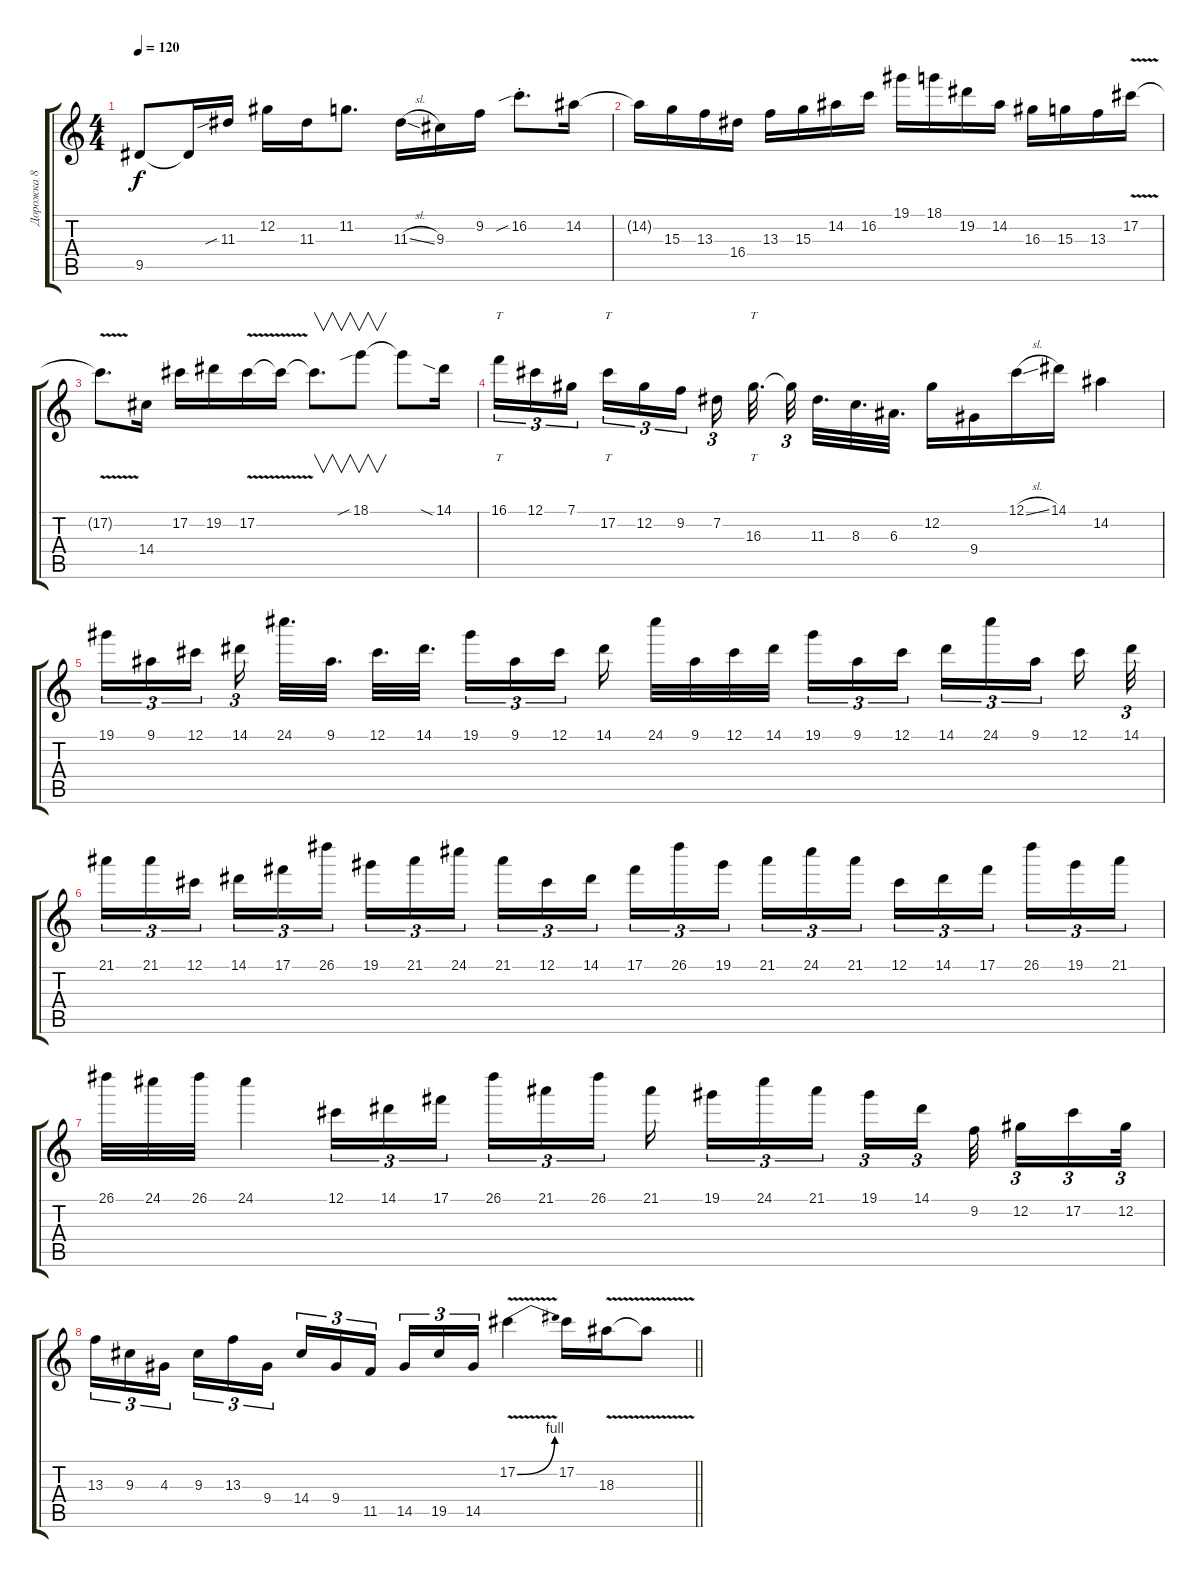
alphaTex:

\track ("Дорожка 8" "Дорожка 8") {instrument distortionguitar}
\staff {score tabs}
\tuning (Db4 Ab3 E3 B2 Gb2 B1) {hide}
\ts (4 4)
\tempo 120
\clef g2
\ks c
9.5{t}.8{dy f} 9.5{t}.16 11.3{sib}.16 12.2.16 11.3.16 11.2.8{d} 11.3{sl}.16 9.3.16 9.2.16 16.2{sib st}.8{d} 14.2.16 |
14.2{t}.16 15.3.16 13.3.16 16.4.16 13.3.16 15.3.16 14.2.16 16.2.16 19.1.16 18.1.16 19.2.16 14.2.16 16.3.16 15.3.16 13.3.16 17.2{v}.16 |
17.2{t}.8{d} 14.4.16 17.2.16 19.2.16 17.2{v}.16 17.2{t}.16 17.2{t}.8{v d} 18.1{sib}.8{v} 18.1{t}.8 14.1{sia}.16 |
16.1.16{tt tu (3 2)} 12.1.16{tu (3 2)} 7.1.16{tu (3 2) beam splitsecondary} 17.2.16{tt tu (3 2)} 12.2.16{tu (3 2)} 9.2.16{tu (3 2)} 7.2.16{tu (3 2) beam splitsecondary} 16.3.32{tt d beam splitsecondary} 16.3{t}.32{tu (3 2) beam splitsecondary} 11.3.32{d} 8.3.32{d} 6.3.32{d} 12.2.16 9.4.16 12.1{sl}.16 14.1.16 14.2.4 |
19.1.16{tu (3 2)} 9.1.16{tu (3 2)} 12.1.16{tu (3 2) beam splitsecondary} 14.1.16{tu (3 2) beam splitsecondary} 24.1.32{d} 9.1.32{d} 12.1.32{d} 14.1.32{d beam splitsecondary} 19.1.16{tu (3 2)} 9.1.16{tu (3 2)} 12.1.16{tu (3 2) beam splitsecondary} 14.1.16 24.1.32 9.1.32 12.1.32 14.1.32{beam splitsecondary} 19.1.16{tu (3 2)} 9.1.16{tu (3 2)} 12.1.16{tu (3 2) beam splitsecondary} 14.1.16{tu (3 2)} 24.1.16{tu (3 2)} 9.1.16{tu (3 2) beam splitsecondary} 12.1.16 14.1.32{tu (3 2)} |
21.1.16{tu (3 2)} 21.1.16{tu (3 2)} 12.1.16{tu (3 2) beam splitsecondary} 14.1.16{tu (3 2)} 17.1.16{tu (3 2)} 26.1.16{tu (3 2)} 19.1.16{tu (3 2)} 21.1.16{tu (3 2)} 24.1.16{tu (3 2) beam splitsecondary} 21.1.16{tu (3 2)} 12.1.16{tu (3 2)} 14.1.16{tu (3 2)} 17.1.16{tu (3 2)} 26.1.16{tu (3 2)} 19.1.16{tu (3 2) beam splitsecondary} 21.1.16{tu (3 2)} 24.1.16{tu (3 2)} 21.1.16{tu (3 2)} 12.1.16{tu (3 2)} 14.1.16{tu (3 2)} 17.1.16{tu (3 2) beam splitsecondary} 26.1.16{tu (3 2)} 19.1.16{tu (3 2)} 21.1.16{tu (3 2)} |
26.1.32 24.1.32 26.1.32 24.1.4 12.1.16{tu (3 2)} 14.1.16{tu (3 2)} 17.1.16{tu (3 2) beam splitsecondary} 26.1.16{tu (3 2)} 21.1.16{tu (3 2)} 26.1.16{tu (3 2) beam splitsecondary} 21.1.16{beam splitsecondary} 19.1.16{tu (3 2)} 24.1.16{tu (3 2)} 21.1.16{tu (3 2)} 19.1.16{tu (3 2)} 14.1.16{tu (3 2) beam splitsecondary} 9.2.32{beam splitsecondary} 12.2.16{tu (3 2)} 17.2.16{tu (3 2)} 12.2.32{tu (3 2)} |
\barLineRight lightlight
13.3.16{tu (3 2)} 9.3.16{tu (3 2)} 4.3.16{tu (3 2) beam splitsecondary} 9.3.16{tu (3 2)} 13.3.16{tu (3 2)} 9.4.16{tu (3 2)} 14.4.16{tu (3 2)} 9.4.16{tu (3 2)} 11.5.16{tu (3 2) beam splitsecondary} 14.5.16{tu (3 2)} 19.5.16{tu (3 2)} 14.5.16{tu (3 2)} 17.2{be (bend 0 0 60 4) v}.4 17.2.16 18.3{v}.16 18.3{t}.8
